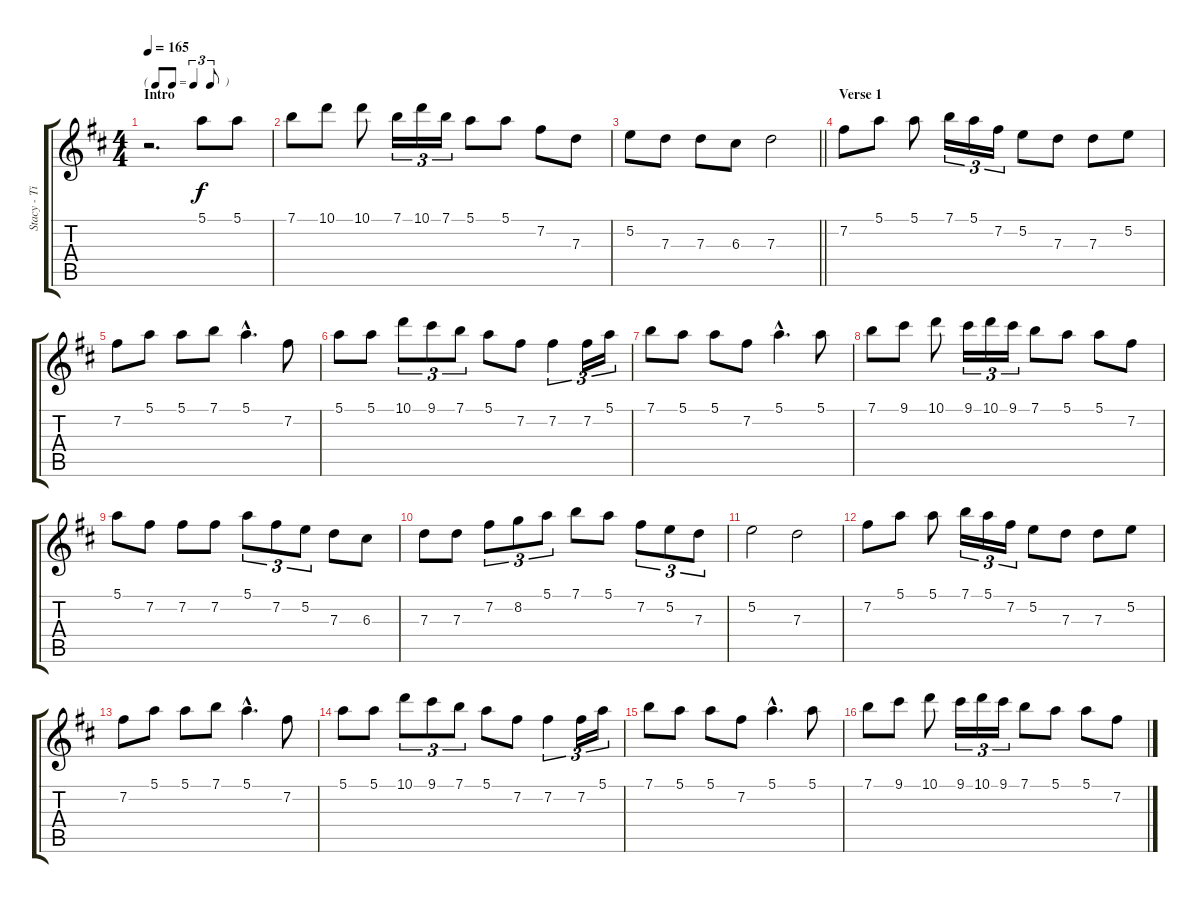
\track ("Stacy - Tin Whistle" "Stacy - Ti") {instrument flute}
\staff {score tabs}
\tuning (E5 B4 G4 D4 A3 E3) {hide}
\ts (4 4)
\tf triplet8th
\section ("" "Intro")
\tempo 165
\clef g2
\ks d
r.2{d dy f instrument flute} 5.1.8 5.1.8 |
7.1.8 10.1.8 10.1.8 7.1.16{tu (3 2)} 10.1.16{tu (3 2)} 7.1.16{tu (3 2)} 5.1.8 5.1.8 7.2.8 7.3.8 |
\barLineRight lightlight
5.2.8 7.3.8 7.3.8 6.3.8 7.3.2 |
\section ("" "Verse 1")
7.2.8 5.1.8 5.1.8 7.1.16{tu (3 2)} 5.1.16{tu (3 2)} 7.2.16{tu (3 2)} 5.2.8 7.3.8 7.3.8 5.2.8 |
7.2.8 5.1.8 5.1.8 7.1.8 5.1{hac}.4{d} 7.2.8 |
5.1.8 5.1.8 10.1.8{tu (3 2)} 9.1.8{tu (3 2)} 7.1.8{tu (3 2)} 5.1.8 7.2.8 7.2.4{tu (3 2)} 7.2.16{tu (3 2)} 5.1.16{tu (3 2)} |
7.1.8 5.1.8 5.1.8 7.2.8 5.1{hac}.4{d} 5.1.8 |
7.1.8 9.1.8 10.1.8 9.1.16{tu (3 2)} 10.1.16{tu (3 2)} 9.1.16{tu (3 2)} 7.1.8 5.1.8 5.1.8 7.2.8 |
5.1.8 7.2.8 7.2.8 7.2.8 5.1.8{tu (3 2)} 7.2.8{tu (3 2)} 5.2.8{tu (3 2)} 7.3.8 6.3.8 |
7.3.8 7.3.8 7.2.8{tu (3 2)} 8.2.8{tu (3 2)} 5.1.8{tu (3 2)} 7.1.8 5.1.8 7.2.8{tu (3 2)} 5.2.8{tu (3 2)} 7.3.8{tu (3 2)} |
5.2.2 7.3.2 |
7.2.8 5.1.8 5.1.8 7.1.16{tu (3 2)} 5.1.16{tu (3 2)} 7.2.16{tu (3 2)} 5.2.8 7.3.8 7.3.8 5.2.8 |
7.2.8 5.1.8 5.1.8 7.1.8 5.1{hac}.4{d} 7.2.8 |
5.1.8 5.1.8 10.1.8{tu (3 2)} 9.1.8{tu (3 2)} 7.1.8{tu (3 2)} 5.1.8 7.2.8 7.2.4{tu (3 2)} 7.2.16{tu (3 2)} 5.1.16{tu (3 2)} |
7.1.8 5.1.8 5.1.8 7.2.8 5.1{hac}.4{d} 5.1.8 |
7.1.8 9.1.8 10.1.8 9.1.16{tu (3 2)} 10.1.16{tu (3 2)} 9.1.16{tu (3 2)} 7.1.8 5.1.8 5.1.8 7.2.8
